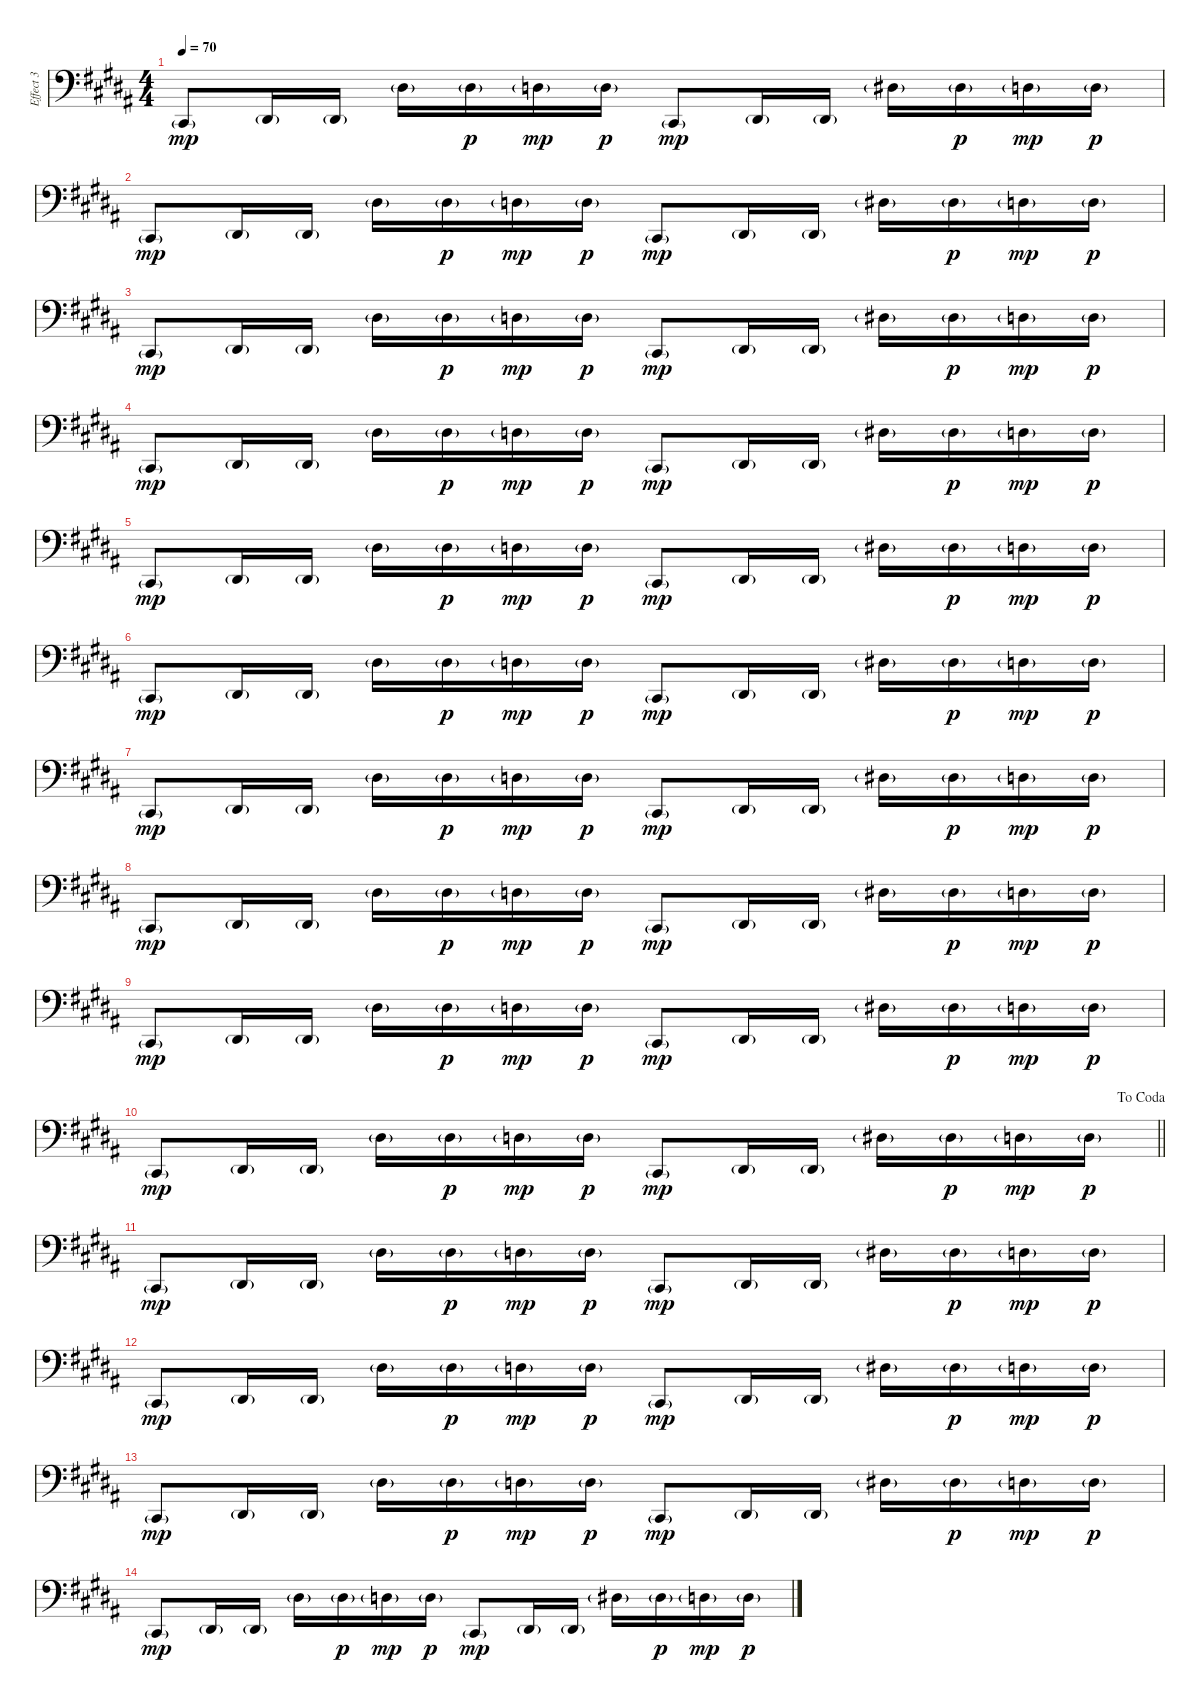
\track ("Effect 3" "Effect 3") {instrument gunshot}
\staff {score}
\tuning (E4 C4 G3 C3 G2 Bb1) {hide}
\ts (4 4)
\tempo 70
\clef f4
\ks b
3.6{g}.8{dy mp} 5.6{g}.16 5.6{g}.16 3.4{g}.16 3.4{g}.16{dy p} 2.4{g}.16{dy mp} 2.4{g}.16{dy p} 3.6{g}.8{dy mp} 5.6{g}.16 5.6{g}.16 3.4{g}.16 3.4{g}.16{dy p} 2.4{g}.16{dy mp} 2.4{g}.16{dy p} |
3.6{g}.8{dy mp} 5.6{g}.16 5.6{g}.16 3.4{g}.16 3.4{g}.16{dy p} 2.4{g}.16{dy mp} 2.4{g}.16{dy p} 3.6{g}.8{dy mp} 5.6{g}.16 5.6{g}.16 3.4{g}.16 3.4{g}.16{dy p} 2.4{g}.16{dy mp} 2.4{g}.16{dy p} |
3.6{g}.8{dy mp} 5.6{g}.16 5.6{g}.16 3.4{g}.16 3.4{g}.16{dy p} 2.4{g}.16{dy mp} 2.4{g}.16{dy p} 3.6{g}.8{dy mp} 5.6{g}.16 5.6{g}.16 3.4{g}.16 3.4{g}.16{dy p} 2.4{g}.16{dy mp} 2.4{g}.16{dy p} |
3.6{g}.8{dy mp} 5.6{g}.16 5.6{g}.16 3.4{g}.16 3.4{g}.16{dy p} 2.4{g}.16{dy mp} 2.4{g}.16{dy p} 3.6{g}.8{dy mp} 5.6{g}.16 5.6{g}.16 3.4{g}.16 3.4{g}.16{dy p} 2.4{g}.16{dy mp} 2.4{g}.16{dy p} |
3.6{g}.8{dy mp} 5.6{g}.16 5.6{g}.16 3.4{g}.16 3.4{g}.16{dy p} 2.4{g}.16{dy mp} 2.4{g}.16{dy p} 3.6{g}.8{dy mp} 5.6{g}.16 5.6{g}.16 3.4{g}.16 3.4{g}.16{dy p} 2.4{g}.16{dy mp} 2.4{g}.16{dy p} |
3.6{g}.8{dy mp} 5.6{g}.16 5.6{g}.16 3.4{g}.16 3.4{g}.16{dy p} 2.4{g}.16{dy mp} 2.4{g}.16{dy p} 3.6{g}.8{dy mp} 5.6{g}.16 5.6{g}.16 3.4{g}.16 3.4{g}.16{dy p} 2.4{g}.16{dy mp} 2.4{g}.16{dy p} |
3.6{g}.8{dy mp} 5.6{g}.16 5.6{g}.16 3.4{g}.16 3.4{g}.16{dy p} 2.4{g}.16{dy mp} 2.4{g}.16{dy p} 3.6{g}.8{dy mp} 5.6{g}.16 5.6{g}.16 3.4{g}.16 3.4{g}.16{dy p} 2.4{g}.16{dy mp} 2.4{g}.16{dy p} |
3.6{g}.8{dy mp} 5.6{g}.16 5.6{g}.16 3.4{g}.16 3.4{g}.16{dy p} 2.4{g}.16{dy mp} 2.4{g}.16{dy p} 3.6{g}.8{dy mp} 5.6{g}.16 5.6{g}.16 3.4{g}.16 3.4{g}.16{dy p} 2.4{g}.16{dy mp} 2.4{g}.16{dy p} |
3.6{g}.8{dy mp} 5.6{g}.16 5.6{g}.16 3.4{g}.16 3.4{g}.16{dy p} 2.4{g}.16{dy mp} 2.4{g}.16{dy p} 3.6{g}.8{dy mp} 5.6{g}.16 5.6{g}.16 3.4{g}.16 3.4{g}.16{dy p} 2.4{g}.16{dy mp} 2.4{g}.16{dy p} |
\jump dacoda
\barLineRight lightlight
3.6{g}.8{dy mp} 5.6{g}.16 5.6{g}.16 3.4{g}.16 3.4{g}.16{dy p} 2.4{g}.16{dy mp} 2.4{g}.16{dy p} 3.6{g}.8{dy mp} 5.6{g}.16 5.6{g}.16 3.4{g}.16 3.4{g}.16{dy p} 2.4{g}.16{dy mp} 2.4{g}.16{dy p} |
3.6{g}.8{dy mp} 5.6{g}.16 5.6{g}.16 3.4{g}.16 3.4{g}.16{dy p} 2.4{g}.16{dy mp} 2.4{g}.16{dy p} 3.6{g}.8{dy mp} 5.6{g}.16 5.6{g}.16 3.4{g}.16 3.4{g}.16{dy p} 2.4{g}.16{dy mp} 2.4{g}.16{dy p} |
3.6{g}.8{dy mp} 5.6{g}.16 5.6{g}.16 3.4{g}.16 3.4{g}.16{dy p} 2.4{g}.16{dy mp} 2.4{g}.16{dy p} 3.6{g}.8{dy mp} 5.6{g}.16 5.6{g}.16 3.4{g}.16 3.4{g}.16{dy p} 2.4{g}.16{dy mp} 2.4{g}.16{dy p} |
3.6{g}.8{dy mp} 5.6{g}.16 5.6{g}.16 3.4{g}.16 3.4{g}.16{dy p} 2.4{g}.16{dy mp} 2.4{g}.16{dy p} 3.6{g}.8{dy mp} 5.6{g}.16 5.6{g}.16 3.4{g}.16 3.4{g}.16{dy p} 2.4{g}.16{dy mp} 2.4{g}.16{dy p} |
3.6{g}.8{dy mp} 5.6{g}.16 5.6{g}.16 3.4{g}.16 3.4{g}.16{dy p} 2.4{g}.16{dy mp} 2.4{g}.16{dy p} 3.6{g}.8{dy mp} 5.6{g}.16 5.6{g}.16 3.4{g}.16 3.4{g}.16{dy p} 2.4{g}.16{dy mp} 2.4{g}.16{dy p}
